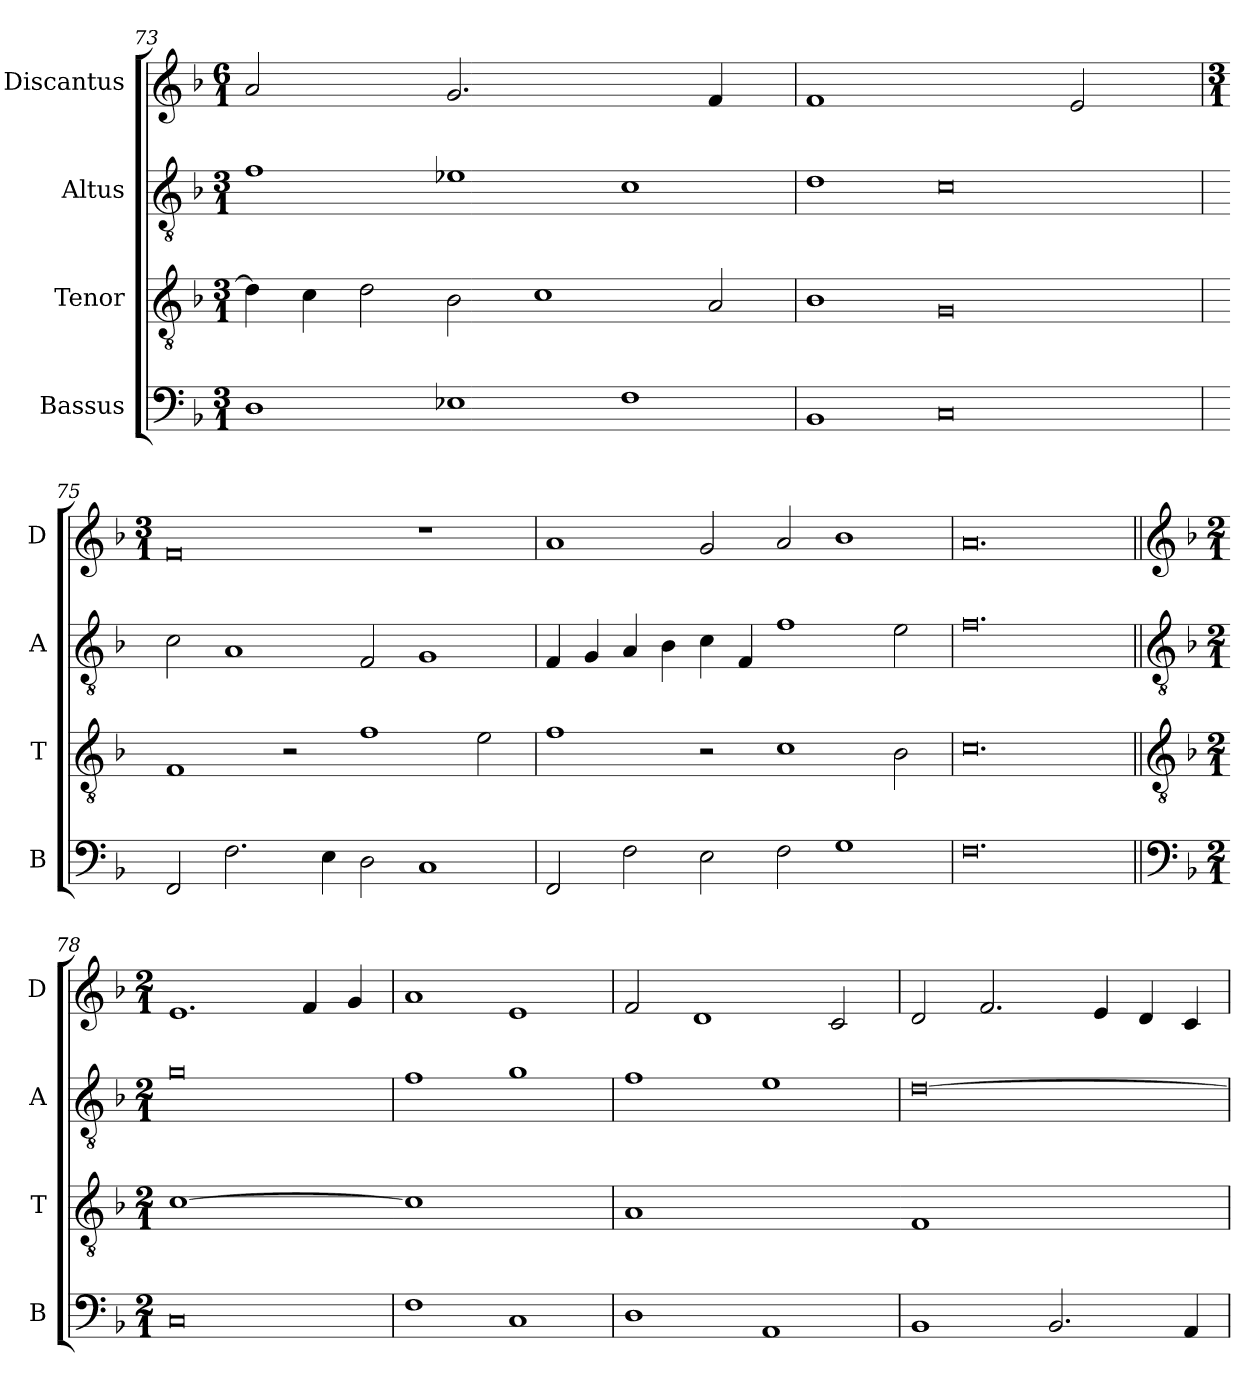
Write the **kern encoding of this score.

**kern	**kern	**kern	**kern
*part4	*part3	*part2	*part1
*staff4	*staff3	*staff2	*staff1
*I"Bassus	*I"Tenor	*I"Altus	*I"Discantus
*I'B	*I'T	*I'A	*I'D
*clefF4	*clefGv2	*clefGv2	*clefG2
*k[b-]	*k[b-]	*k[b-]	*k[b-]
*M3/1	*M3/1	*M3/1	*M6/1
=73	=73	=73	=73
!	!	!	!LO:N:vis=2
1D	4d\]	1f	1a
.	4c\	.	.
.	2d\	.	.
!	!	!	!LO:N:vis=2.
1E-X	2B-\	1e-X	1.g
.	1c	.	.
1F	.	1c	.
!	!	!	!LO:N:vis=4
.	2A/	.	2f/
=74	=74	=74	=74
!	!	!	!LO:N:vis=1
1BB-	1B-	1d	0f
0C	0G	0c	.
!	!	!	!LO:N:vis=2
.	.	.	1e
=75	=75	=75	=75
*	*	*	*M3/1
2FF/	1F	2c\	0f
2.F\	.	1A	.
.	2r	.	.
4E\	.	.	.
2D\	1f	2F/	.
1C	.	1G	1r
.	2e\	.	.
=76	=76	=76	=76
2FF/	1f	4F/	1a
.	.	4G/	.
2F\	.	4A/	.
.	.	4B-\	.
2E\	2r	4c\	2g/
.	.	4F/	.
2F\	1c	1f	2a/
1G	.	.	1b-
.	2B-\	2e\	.
=77	=77	=77	=77
0.F	0.c	0.f	0.a
!!LO:LB:g=z
=78||	=78||	=78||	=78||
*clefF4	*clefGv2	*clefGv2	*clefG2
*k[b-]	*k[b-]	*k[b-]	*k[b-]
*M2/1	*M2/1	*M2/1	*M2/1
!	!LO:N:vis=1	!	!
0C	[0c	0g	1.e
.	.	.	4f/
.	.	.	4g/
=79	=79-	=79	=79
!	!LO:N:vis=1	!	!
1F	0c]	1f	1a
1C	.	1g	1e
=80	=80	=80	=80
!	!LO:N:vis=1	!	!
1D	0A	1f	2f/
.	.	.	1d
1AA	.	1e	.
.	.	.	2c/
=81	=81-	=81	=81
!	!LO:N:vis=1	!	!
1BB-	0F	[0d	2d/
.	.	.	2.f/
2.BB-/	.	.	.
.	.	.	4e/
.	.	.	4d/
4AA/	.	.	4c/
=	=	=	=
*-	*-	*-	*-
